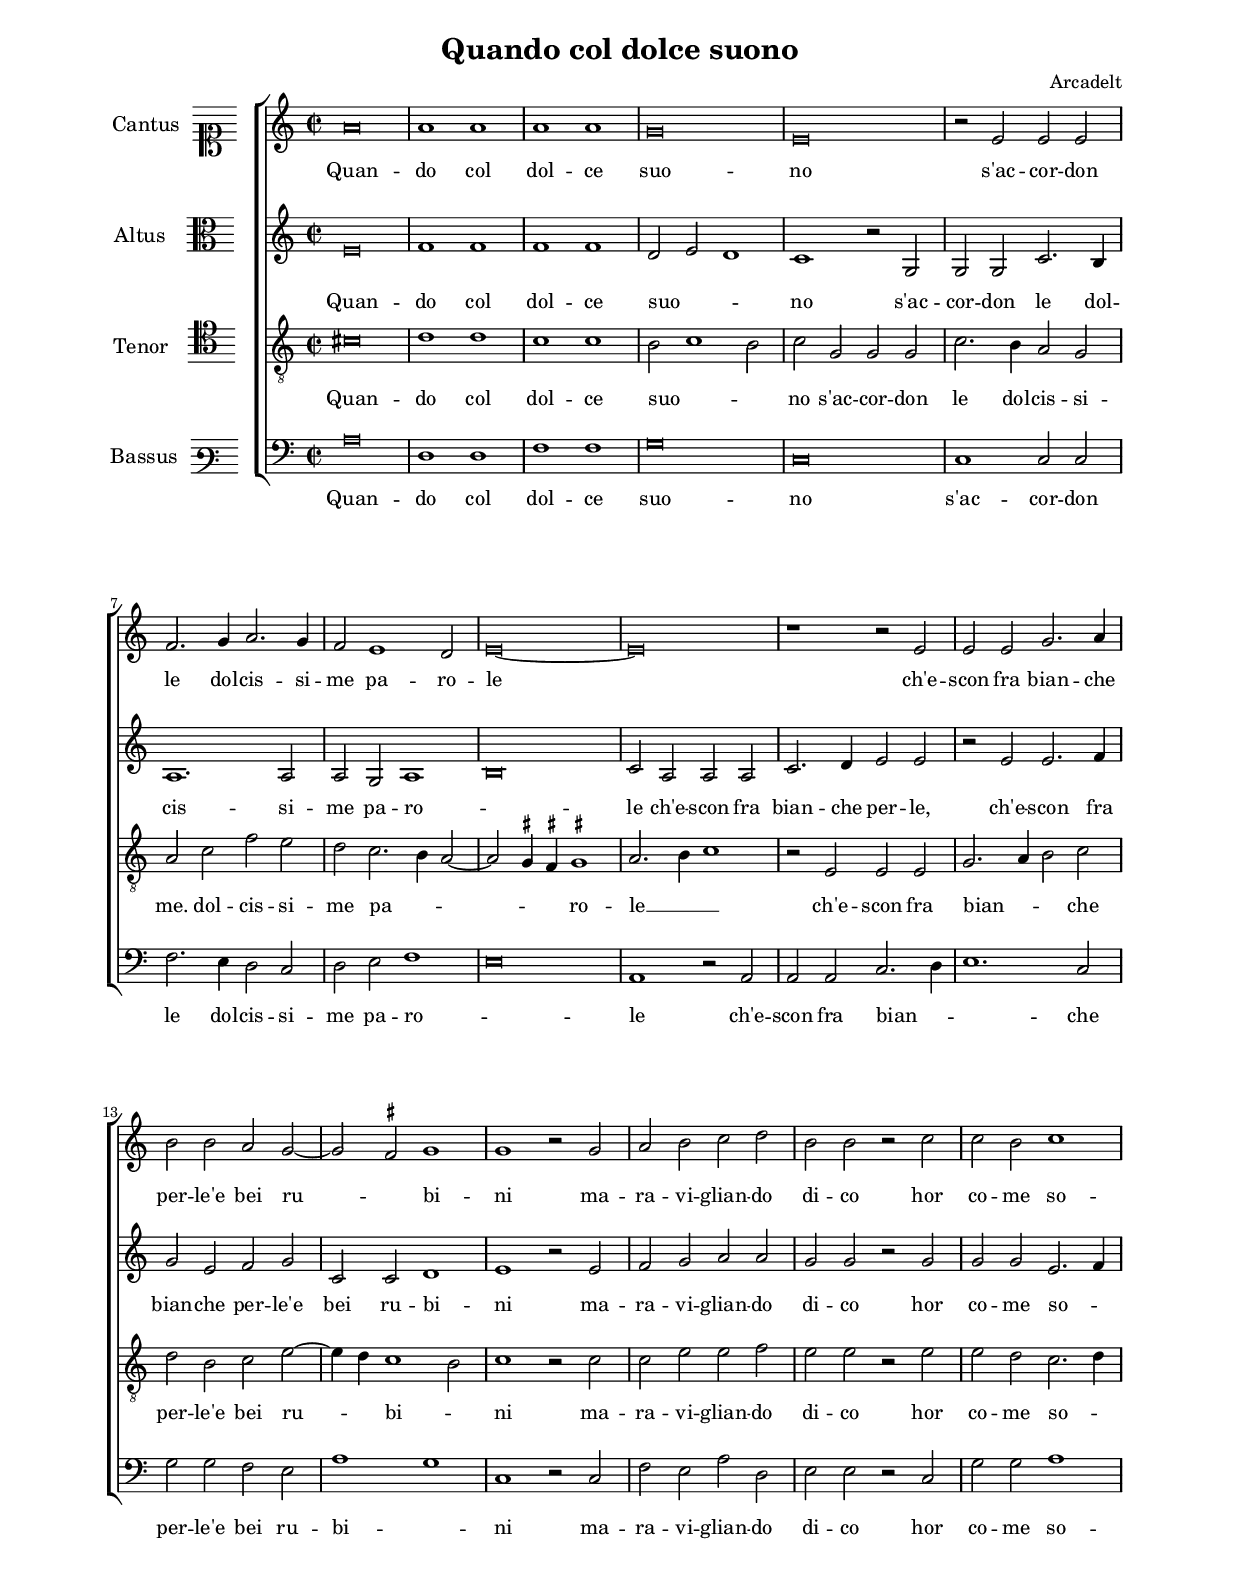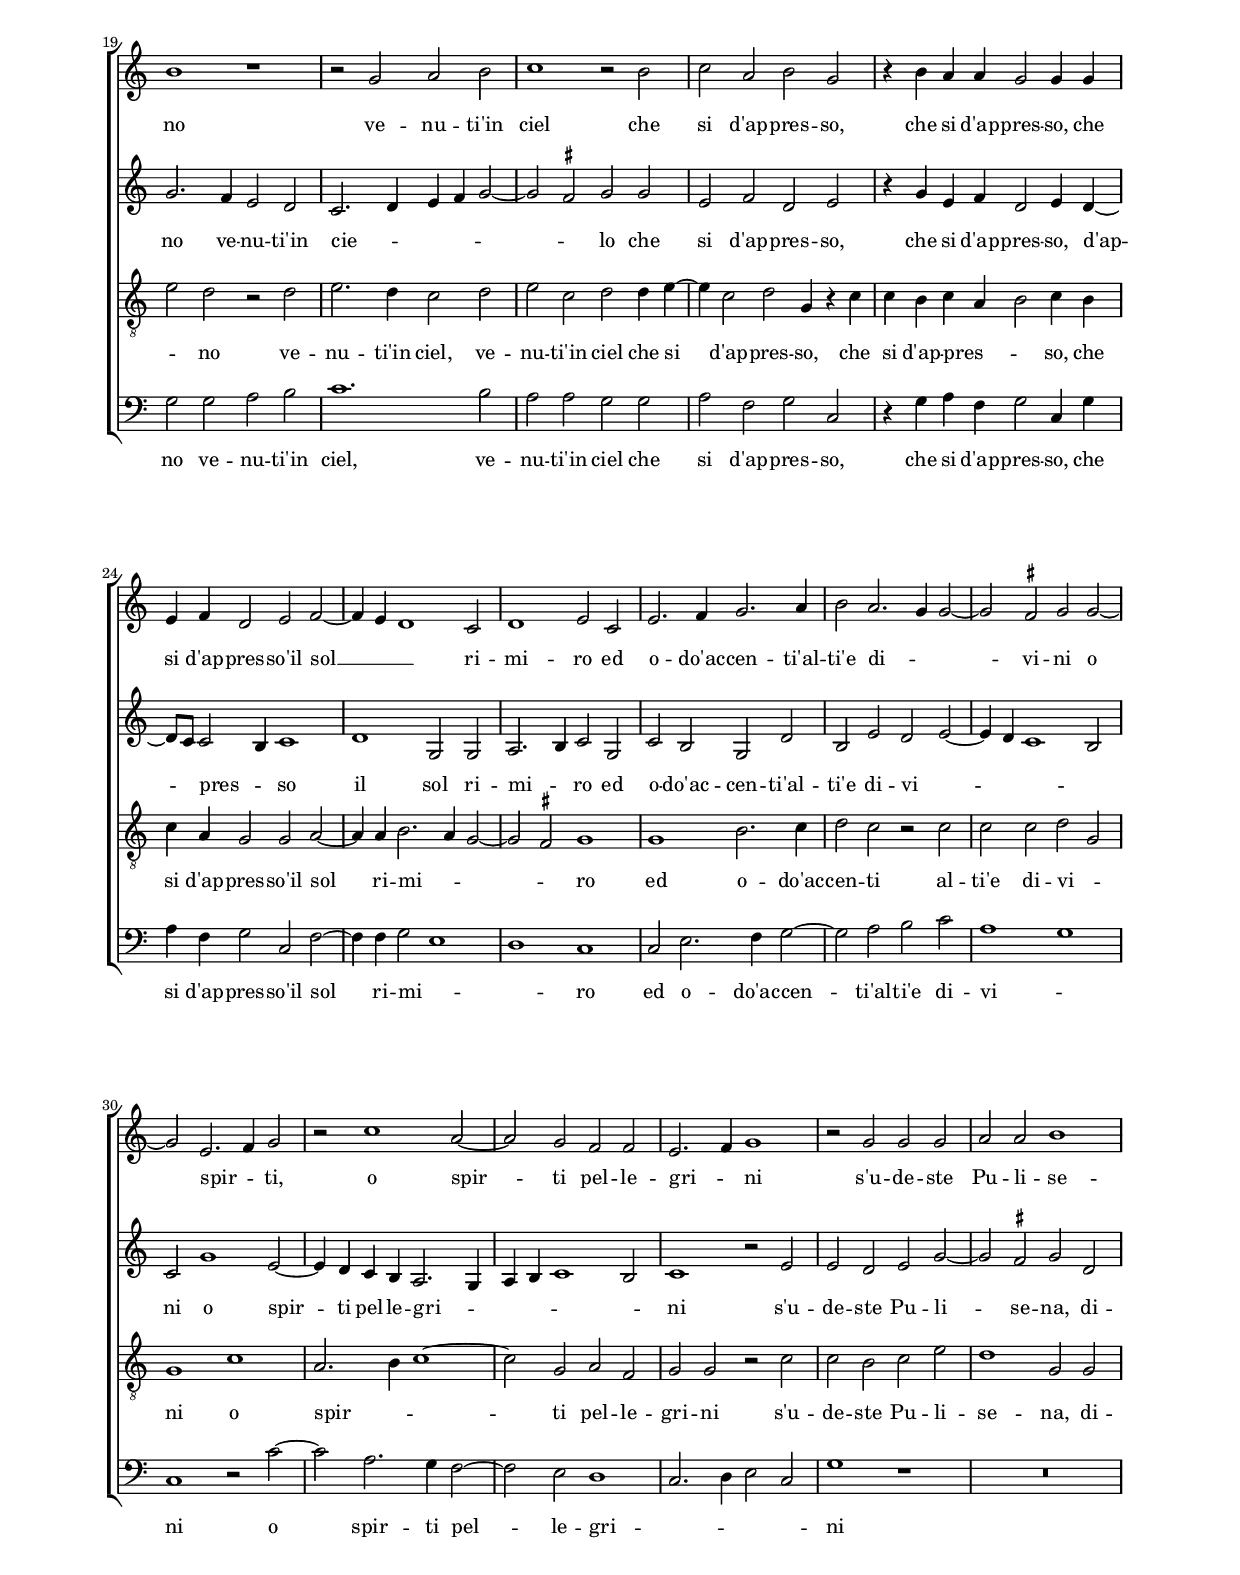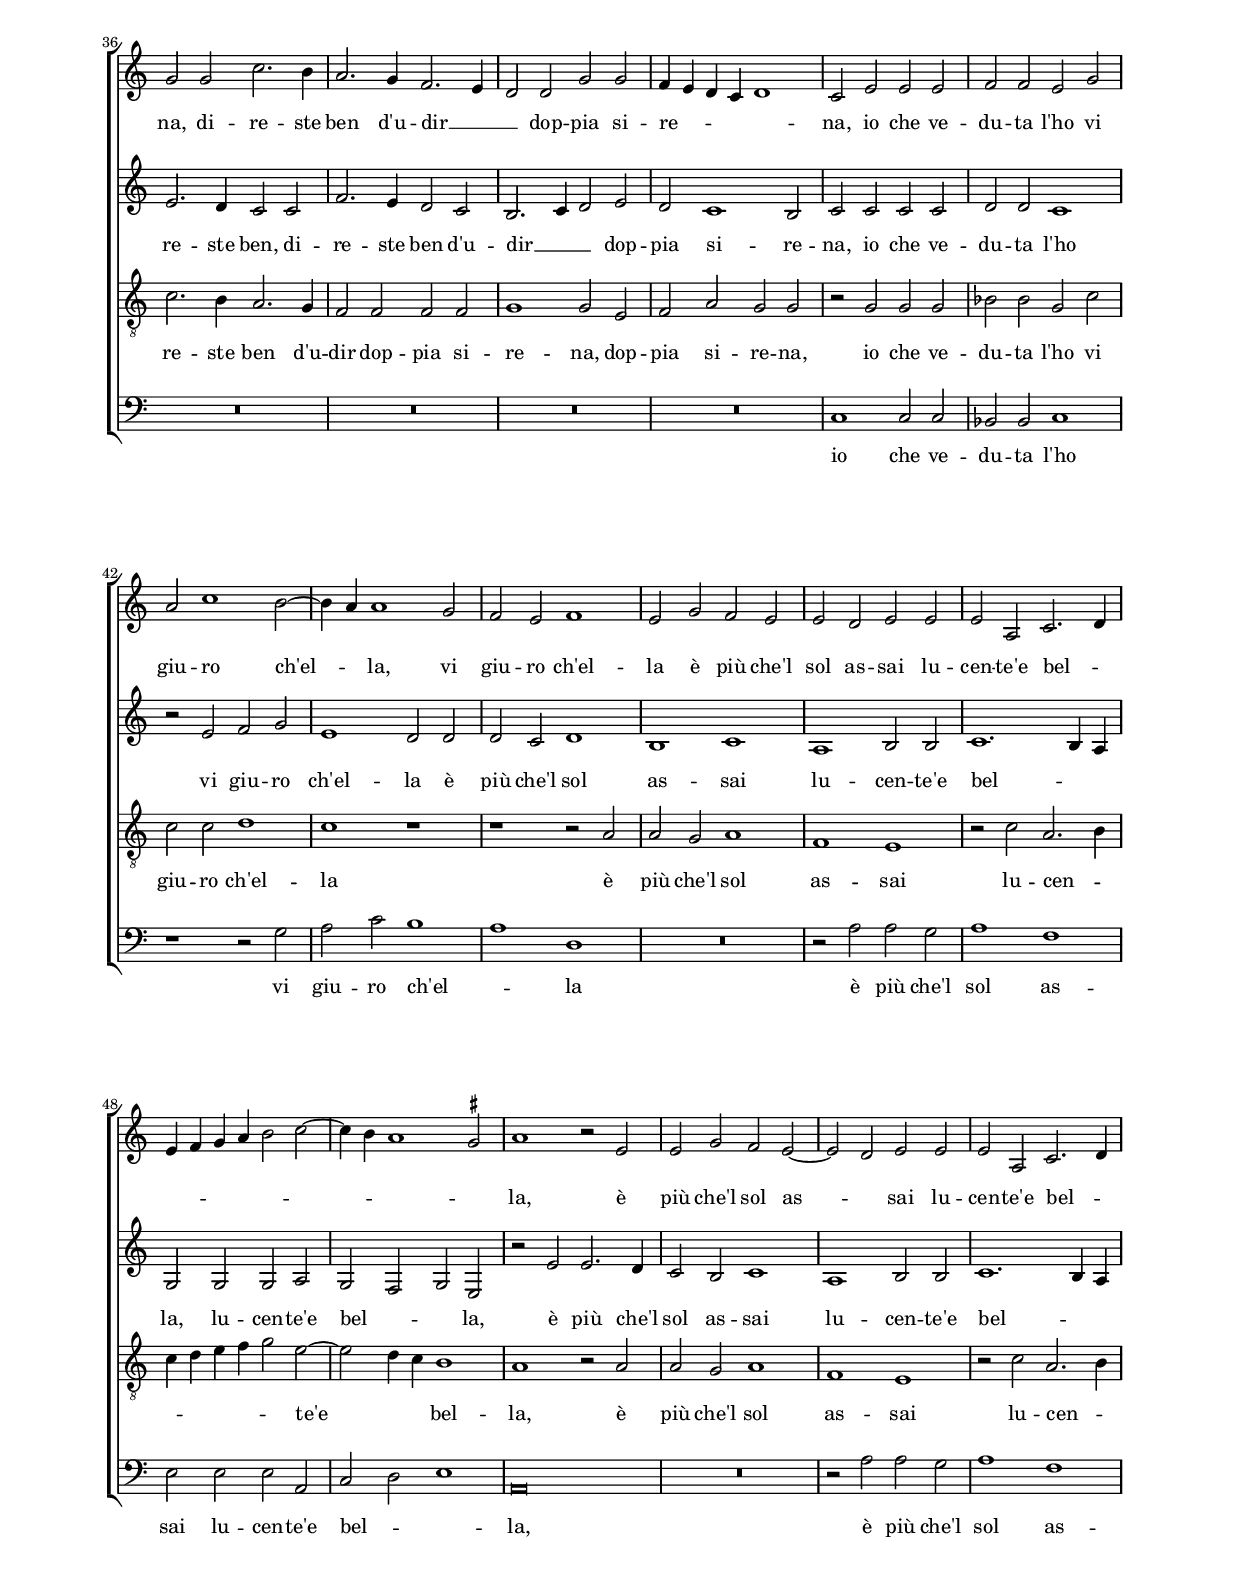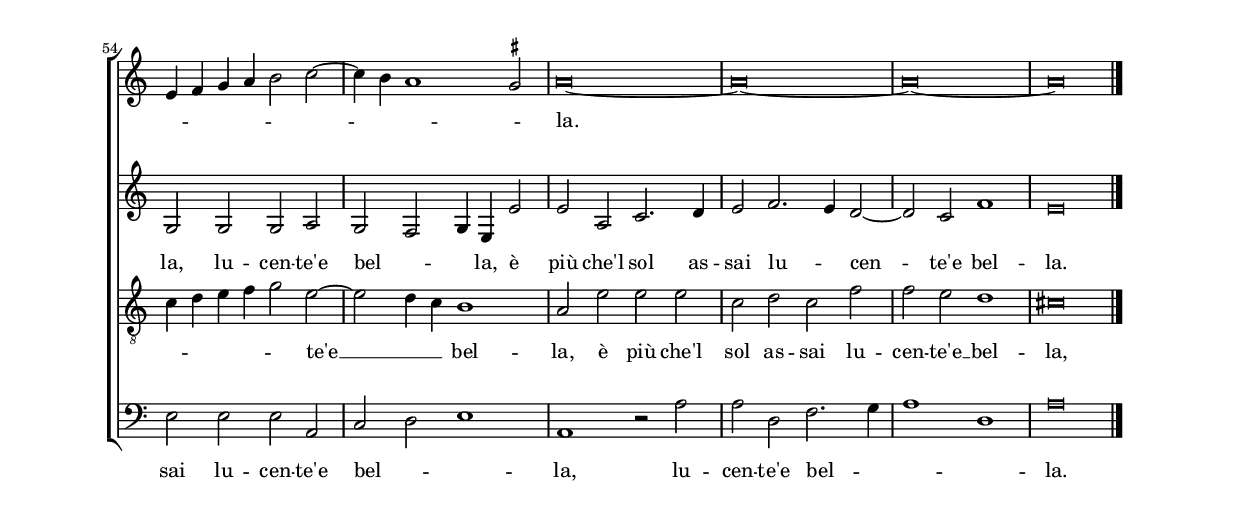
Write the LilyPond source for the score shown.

\header
{
  title="Quando col dolce suono"
  composer="Arcadelt"
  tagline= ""
}

\version "2.18.2"
\include "deutsch.ly"
#(set-global-staff-size 16)
% #(set-default-paper-size "letter")
#(ly:set-option 'point-and-click #f)

	
global = {
	\key c \major
	\time 2/2 \set Score.measureLength = #(ly:make-moment 2/1)
	\skip 1*118 \bar "|."
	}

	ficta = { \once \set suggestAccidentals = ##t }
	
	forget = #(define-music-function (parser location music) (ly:music?) #{
		\accidentalStyle forget
		$music
		\accidentalStyle default
		#})
	
	m = \melisma
	me = \melismaEnd


\paper
	{
	top-margin = 2 \cm
	bottom-margin = 2 \cm
	left-margin = 2 \cm
	right-margin = 2 \cm
	ragged-bottom = ##f
	ragged-last-bottom = ##t
	print-page-number = ##f
	system-system-spacing = #'((basic-distance . 20) (minimum-distance . 14) (padding . 8) (strechability . 150))
%	systems-per-page = 3
%	min-systems-per-page = 3
%	oddHeaderMarkup = \markup { \fill-line { \null \null \column \right-align { \fontsize #1 \fromproperty #'page:page-number-string \null } } }
%	evenHeaderMarkup = \markup { \column \right-align { \fontsize #1 \fromproperty #'page:page-number-string \null } }
	}


incipitcantus = \markup { \score {
	{
	\set Staff.instrumentName = \markup { \fontsize #1 "Cantus" }
	\key c \major
	\clef soprano
	s4 \bar ""
	}
	\layout  {
	raggedright = ##t
	indent = 1.5 \cm
	line-width = 2.3\cm
	\context { \Staff \remove Time_signature_engraver }
	\override Staff.Clef.Y-extent = #'(0 . 0)
	}} \hspace #1 }
	
      
incipitaltus = \markup { \score {
	{
	\set Staff.instrumentName = \markup { \fontsize #1 "Altus" }
	\key c \major
	\clef alto
	s4 \bar ""
	}
	\layout  {
	raggedright = ##t
	indent = 1.5 \cm
	line-width = 2.3\cm
	\context { \Staff \remove Time_signature_engraver }
	\override Staff.Clef.Y-extent = #'(0 . 0)
	}} \hspace #1 }


incipittenor = \markup { \score {
	{
	\set Staff.instrumentName = \markup { \fontsize #1 "Tenor" }
	\key c \major
	\clef tenor
	s4 \bar ""
	}
	\layout  {
	raggedright = ##t
	indent = 1.5 \cm
	line-width = 2.3\cm
	\context { \Staff \remove Time_signature_engraver }
	\override Staff.Clef.Y-extent = #'(0 . 0)
	}} \hspace #1 }


incipitbassus = \markup { \score {
	{
	\set Staff.instrumentName = \markup { \fontsize #1 "Bassus" }
	\key c \major
	\clef varbaritone
	s4 \bar ""
	}
	\layout  {
	raggedright = ##t
	indent = 1.5 \cm
	line-width = 2.3\cm
	\context { \Staff \remove Time_signature_engraver }
	\override Staff.Clef.Y-extent = #'(0 . 0)
	}} \hspace #1 }


cantus =  \relative c''
	{
	a\breve
	a1 a
	a1 a
	g\breve
%5
	e\breve |
	r2 e e e
	f2. g4 a2. g4
	f2 e1 d2
	e\breve~
%10
	e\breve |
	r1 r2 e
	e2 e g2. a4
	h2 h a g~
	g2 \m \ficta fis \me g1
%15
	g1 r2 g |
	a2 h c d
	h2 h r c
	c2 h c1
	h1 r
%20
	r2 g a h |
	c1 r2 h
	c2 a h g
	r4 h a a g2 g4 g
	e4 f d2 e f~
%25
	f4 \m e d1 \me c2 |
	d1 e2 c
	e2. f4 g2. a4
	h2 a2. \m g4 g2~
	g2 \me \ficta fis g g~
%30
	g2 e2. \m f4 \me g2 |
	r2 c1 a2~
	a2 g f f
	e2. \m f4 \me g1
	r2 g g g
%35
	a2 a h1 |
	g2 g c2. h4
	a2. g4 f2. \m e4
	d2 \me d g g
	f4 \m e d c d1 \me
%40
	c2 e e e |
	f2 f e g
	a2 c1 h2~
	h4 \m a \me a1 g2
	f2 e f1
%45
	e2 g f e |
	e2 d e e
	e2 a, c2. \m d4
	e4 f g a h2 c~
	c4 h a1 \ficta gis2 \me
%50
	a1 r2 e |
	e2 g f e~
	e2 \m d \me e e
	e2 a, c2. \m d4
	e4 f g a h2 c~
%55
	c4 h a1 \ficta gis2 \me |
	a\breve~
	a\breve~
	a\breve~
	a\breve |
	}


altus =  \relative c'
        {
	e\breve
	f1 f
	f1 f
	d2 \m e d1 \me
%5
	c1 r2 g |
	g2 g c2. h4
	a1. a2
	a2 g a1 \m
	h\breve \me
%10
	c2 a a a |
	c2. d4 e2 e
	r2 e e2. f4
	g2 e f g
	c,2 c d1
%15
	e1 r2 e |
	f2 g a a
	g2 g r g
	g2 g e2. \m f4 \me
	g2. f4 e2 d
%20
	c2. \m d4 e f g2~ |
	g2 \ficta fis \me g g
	e2 f d e
	r4 g e f d2 e4 d~
	d8 \m c \me c2 \m h4 \me c1
%25
	d1 g,2 g |
	a2. \m h4 \me c2 g
	c2 h g d'
	h2 e d \m e~
	e4 d c1 h2 \me
%30
	c2 g'1 e2~ |
	e4 d c h a2. \m g4
	a4 h c1 h2 \me
	c1 r2 e
	e2 d e g~
%35
	g2 \ficta fis g2 d |
	e2. d4 c2 c
	f2. e4 d2 c
	h2. \m c4 d2 \me e
	d2 c1 h2
%40
	c2 c c c |
	d2 d c1
	r2 e f g
	e1 d2 d
	d2 c d1
%45
	h1 c |
	a1 h2 h
	c1. \m h4 a \me
	g2 g g a
	g2 \m f g2 \me e
%50
	r2 e' e2. d4 |
	c2 h c1
	a1 h2 h
	c1. \m h4 a \me
	g2 g g a
%55
	g2 \m f g4 \me e e'2 |
	e2 a, c2. d4
	e2 f2. \m e4 \me d2~
	d2 c f1
	e\breve |
	}


tenor =  \relative c'
	{
	cis\breve
	d1 d
	c1 c
	h2 \m c1 h2 \me
%5
	c2 g g g |
	c2. h4 a2 g
	a2 c f e
	d2 c2. \m h4 a2~
	a2 \ficta gis4 \ficta fis \me \ficta gis!1
%10
	a2. \m h4 c1 \me |
	r2 e, e e
	g2. \m a4 h2 \me c
	d2 h c e~
	e4 \m d \me c1 \m h2 \me
%15
	c1 r2 c |
	c2 e e f
	e2 e r e
	e2 d c2. \m d4
	e2 \me d r d
%20
	e2. d4 c2 d |
	e2 c d d4 e~
	e4 c2 d g,4 r c
	c4 h c \m a h2 \me c4 h
	c4 a g2 g a~
%25
	a4 a h2. \m a4 g2~ |
	g2 \ficta fis \me g1
	g1 h2. c4
	d2 c r c
	c2 c d \m g, \me
%30
	g1 c |
	a2. \m h4 c1~
	c2 \me g a f
	g2 g r c
	c2 h c e
%35
	d1 g,2 g |
	c2. h4 a2. g4
	f2 f f f
	g1 g2 e
	f2 a g g
%40
	r2 g g g |
	b2 b g c
	c2 c d1
	c1 r
	r1 r2 a
%45
	a2 g a1 |
	f1 e
	r2 c' a2. \m h4
	c4 d e f g2 \me e~
	e2 \m d4 c \me h1
%50
	a1 r2 a |
	a2 g a1
	f1 e
	r2 c' a2. \m h4
	c4 d e f g2 \me e~
%55
	e2 \m d4 c \me h1 |
	a2 e' e e
	c2 d c f
	f2 e d1
	cis\breve |
	}


bassus  =  \relative c
	{
	a'\breve
	d,1 d
	f1 f
	g\breve
%5
	c,\breve |
	c1 c2 c
	f2. e4 d2 c
	d2 e f1 \m
	e\breve \me
%10
	a,1 r2 a |
	a2 a c2. \m d4
	e1. \me c2
	g'2 g f e
	a1 \m g \me
%15
	c,1 r2 c |
	f2 e a d,
	e2 e r c
	g'2 g a1
	g2 g a h
%20
	c1. h2 |
	a2 a g g
	a2 f g c,
	r4 g' a f g2 c,4 g'
	a4 f g2 c, f~
%25
	f4 f g2 \m e1 |
	d1 \me c
	c2 e2. f4 g2~
	g2 a h c
	a1 \m g \me
%30
	c,1 r2 c'~ |
	c2 a2. g4 f2~
	f2 e d1 \m
	c2. d4 e2 c \me
	g'1 r
%35
	R\breve |
	R\breve
	R\breve
	R\breve
	R\breve
%40
	c,1 c2 c |
	b2 b c1
	r1 r2 g'
	a2 c h1 \m
	a1 \me d,
%45
	R\breve |
	r2 a' a g
	a1 f
	e2 e e a,
	c2 \m d e1 \me
%50
	a,\breve |
	R\breve
	r2 a' a g
	a1 f
	e2 e e a,
%55
	c2 \m d e1 \me |
	a,1 r2 a'
	a2 d, f2. \m g4
	a1 d, \me
	a'\breve |
	}

lyricscantus = \lyricmode {
	Quan -- do col dol -- ce suo -- no
	s'ac -- cor -- don le dol -- cis -- si -- me pa -- ro -- le
	ch'e -- scon fra bian -- che per -- le'e bei ru -- bi -- ni
	ma -- ra -- vi -- glian -- do di -- co hor co -- me so -- no
	ve -- nu -- ti'in ciel
	che si d'ap -- pres -- so,
	che si d'ap -- pres -- so,
	che si d'ap -- pres -- so'il sol __ ri -- mi -- ro
	ed o -- do'ac -- cen -- ti'al -- ti'e di -- vi -- ni
	o spir -- ti,
	o spir -- ti pel -- le -- gri -- ni
	s'u -- de -- ste Pu -- li -- se -- na,
	di -- re -- ste ben d'u -- dir __ dop -- pia si -- re -- na,
	io che ve -- du -- ta l'ho vi giu -- ro ch'el -- la,
	vi giu -- ro ch'el -- la è più che'l sol as -- sai lu -- cen -- te'e bel -- la,
	è più che'l sol as -- sai lu -- cen -- te'e bel -- la.
	}


lyricsaltus = \lyricmode {
	Quan -- do col dol -- ce suo -- no
	s'ac -- cor -- don le dol -- cis -- si -- me pa -- ro -- le
	ch'e -- scon fra bian -- che per -- le,
	ch'e -- scon fra bian -- che per -- le'e bei ru -- bi -- ni
	ma -- ra -- vi -- glian -- do di -- co hor co -- me so -- no ve -- nu -- ti'in cie -- lo
	che si d'ap -- pres -- so,
	che si d'ap -- pres -- so,
	d'ap -- pres -- so il sol ri -- mi -- ro
	ed o -- do'ac -- cen -- ti'al -- ti'e di -- vi -- ni
	o spir -- ti pel -- le -- gri -- ni
	s'u -- de -- ste Pu -- li -- se -- na,
	di -- re -- ste ben,
	di -- re -- ste ben d'u -- dir __ dop -- pia si -- re -- na,
	io che ve -- du -- ta l'ho vi giu -- ro ch'el -- la 
	è più che'l sol as -- sai lu -- cen -- te'e bel -- la,
	lu -- cen -- te'e bel -- la,
	è più che'l sol as -- sai lu -- cen -- te'e bel -- la,
	lu -- cen -- te'e bel -- la,
	è più che'l sol as -- sai lu -- cen -- te'e bel -- la.
	}


lyricstenor = \lyricmode {
	Quan -- do col dol -- ce suo -- no
	s'ac -- cor -- don le dol -- cis -- si -- me.
	dol -- cis -- si -- me pa -- ro -- le __
	ch'e -- scon fra bian -- che per -- le'e bei ru -- bi -- ni
	ma -- ra -- vi -- glian -- do di -- co hor co -- me so -- no ve -- nu -- ti'in ciel,
	ve -- nu -- ti'in ciel
	che si d'ap -- pres -- so,
	che si d'ap -- pres -- so,
	che si d'ap -- pres -- so'il sol ri -- mi -- ro
	ed o -- do'ac -- cen -- ti al -- ti'e di -- vi -- ni
	o spir -- ti pel -- le -- gri -- ni
	s'u -- de -- ste Pu -- li -- se -- na,
	di -- re -- ste ben d'u -- dir dop -- pia si -- re -- na,
	dop -- pia si -- re -- na,
	io che ve -- du -- ta l'ho vi giu -- ro ch'el -- la
	è più che'l sol as -- sai lu -- cen -- te'e bel -- la,
	è più che'l sol as -- sai lu -- cen -- te'e __ bel -- la,
	è più che'l sol as -- sai lu -- cen -- te'e __ bel -- la,
	è più che'l sol as -- sai lu -- cen -- te'e bel -- la.
	}


lyricsbassus = \lyricmode {
	Quan -- do col dol -- ce suo -- no
	s'ac -- cor -- don le dol -- cis -- si -- me pa -- ro -- le
	ch'e -- scon fra bian -- che per -- le'e bei ru -- bi -- ni
	ma -- ra -- vi -- glian -- do di -- co hor co -- me so -- no ve -- nu -- ti'in ciel,
	ve -- nu -- ti'in ciel
	che si d'ap -- pres -- so,
	che si d'ap -- pres -- so,
	che si d'ap -- pres -- so'il sol ri -- mi -- ro
	ed o -- do'ac -- cen -- ti'al -- ti'e di -- vi -- ni
	o spir -- ti pel -- le -- gri -- ni
	io che ve -- du -- ta l'ho vi giu -- ro ch'el -- la
	è più che'l sol as -- sai lu -- cen -- te'e bel -- la,
	è più che'l sol as -- sai lu -- cen -- te'e bel -- la,
	lu -- cen -- te'e bel -- la.
	}


\score
{  
  % \transpose {
	\new ChoirStaff \with { \override StaffGrouper.staff-staff-spacing.basic-distance = #13 }
	<<

	\new Staff << \global
	\new Voice="v1" {
		\set Staff.instrumentName=\incipitcantus
		\set Staff.midiInstrument = "reed organ"
		\clef "violin"
		\cantus }
	\new Lyrics \lyricsto "v1" {\lyricscantus }
	>>


	\new Staff << \global
	\new Voice="v2" {
		\set Staff.instrumentName=\incipitaltus
		\set Staff.midiInstrument = "reed organ"
		\clef "violin" 
		\altus}
	\new Lyrics \lyricsto "v2" {\lyricsaltus }
	>>


	\new Staff << \global
	\new Voice="v3" {
		\set Staff.instrumentName=\incipittenor
		\set Staff.midiInstrument = "reed organ"
		\clef "G_8"
		\tenor }
	\new Lyrics \lyricsto "v3" {\lyricstenor }
	>>


	\new Staff << \global
	\new Voice="v4" {
		\set Staff.instrumentName=\incipitbassus
		\set Staff.midiInstrument = "reed organ"
		\clef "bass" 
		\bassus }
	\new Lyrics \lyricsto "v4" {\lyricsbassus}
	>>

	>>
	% } % transpose

	\layout
	{
	indent = 2.5 \cm
	\context { \Lyrics \override VerticalAxisGroup.nonstaff-relatedstaff-spacing.padding = #2 }
	\context { \Staff \override TimeSignature.break-visibility = #end-of-line-invisible }
%	\context { \Staff \override InstrumentName.X-offset = #'-25 }
	\context { \Voice \override Slur.transparent = ##t }
%	\context { \Voice \override AccidentalSuggestion.avoid-slur = #'ignore }
%	\context { \Voice \override AccidentalSuggestion.outside-staff-priority = ##f }
%	\context { \Score \override BarNumber.padding = #2 }
	\context { \Voice \override NoteHead.style = #'baroque }
	}

\midi
	{
    	\tempo 2 = 90
	}
	
}


% EOF